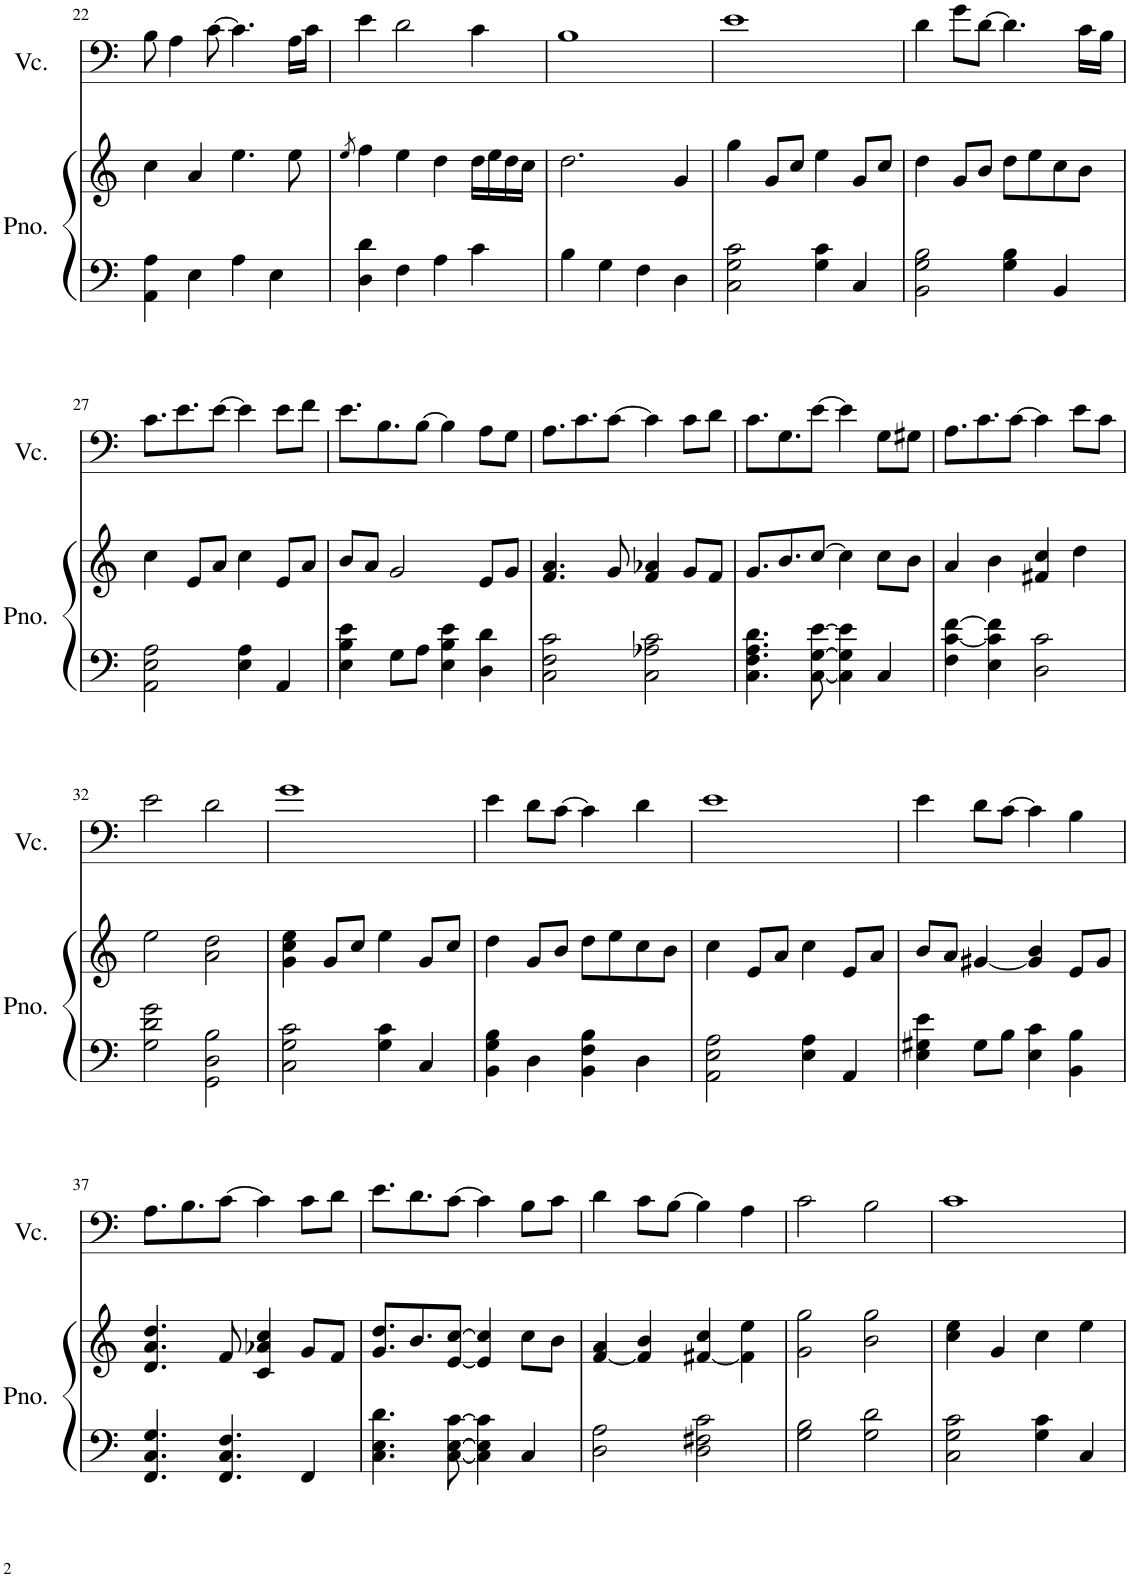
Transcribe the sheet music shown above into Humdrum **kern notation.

**kern	**kern	**kern
*part2	*part2	*part1
*staff3	*staff2	*staff1
*I"Piano	*	*I"Violoncello
*I'Pno.	*	*I'Vc.
!!LO:PB:g=z
*clefF4	*clefG2	*clefF4
*k[]	*k[]	*k[]
*M4/4	*M4/4	*M4/4
=22	=22	=22
4AA\ 4A\	4cc\	8B\
.	.	4A\
4E\	4a/	.
.	.	[8c\
4A\	4.ee\	4.c\]
4E\	.	.
.	8ee\	16A\LL
.	.	16c\JJ
=23	=23	=23
.	8qee/	.
4D\ 4d\	4ff\	4e\
4F\	4ee\	2d\
4A\	4dd\	.
4c\	16dd\LL	4c\
.	16ee\	.
.	16dd\	.
.	16cc\JJ	.
=24	=24	=24
4B\	2.dd\	1B
4G\	.	.
4F\	.	.
4D\	4g/	.
=25	=25	=25
2C\ 2G\ 2c\	4gg\	1e
.	8g/L	.
.	8cc/J	.
4G\ 4c\	4ee\	.
4C/	8g/L	.
.	8cc/J	.
=26	=26	=26
2BB\ 2G\ 2B\	4dd\	4d\
.	8g/L	8g\L
.	8b/J	[8d\J
4G\ 4B\	8dd\L	4.d\]
.	8ee\	.
4BB/	8cc\	.
.	8b\J	16c\LL
.	.	16B\JJ
!!LO:LB:g=z
=27	=27	=27
2AA\ 2E\ 2A\	4cc\	8.c\L
.	.	8.e\
.	8e/L	.
.	8a/J	[8e\J
4E\ 4A\	4cc\	4e\]
4AA/	8e/L	8e\L
.	8a/J	8f\J
=28	=28	=28
4E\ 4B\ 4e\	8b/L	8.e\L
.	8a/J	.
.	.	8.B\
8G\L	2g/	.
8A\J	.	[8B\J
4E\ 4B\ 4e\	.	4B\]
4D\ 4d\	8e/L	8A\L
.	8g/J	8G\J
=29	=29	=29
2C\ 2F\ 2c\	4.f/ 4.a/	8.A\L
.	.	8.c\
.	8g/	[8c\J
2C\ 2A-X\ 2c\	4f/ 4a-X/	4c\]
.	8g/L	8c\L
.	8f/J	8d\J
=30	=30	=30
4.C\ 4.F\ 4.A\ 4.d\	8.g/L	8.c\L
.	8.b/	8.G\
[8C\ [8G\ [8e\	[8cc/J	[8e\J
4C\] 4G\] 4e\]	4cc\]	4e\]
4C/	8cc\L	8G\L
.	8b\J	8G#X\J
=31	=31	=31
4F\ [4c\ [4f\	4a/	8.A\L
.	.	8.c\
4E\ 4c\] 4f\]	4b\	.
.	.	[8c\J
2D\ 2c\	4f#X/ 4cc/	4c\]
.	4dd\	8e\L
.	.	8c\J
!!LO:LB:g=z
=32	=32	=32
2G\ 2d\ 2g\	2ee\	2e\
2GG\ 2D\ 2B\	2a\ 2dd\	2d\
=33	=33	=33
2C\ 2G\ 2c\	4g\ 4cc\ 4ee\	1g
.	8g/L	.
.	8cc/J	.
4G\ 4c\	4ee\	.
4C/	8g/L	.
.	8cc/J	.
=34	=34	=34
4BB\ 4G\ 4B\	4dd\	4e\
4D\	8g/L	8d\L
.	8b/J	[8c\J
4BB\ 4F\ 4B\	8dd\L	4c\]
.	8ee\	.
4D\	8cc\	4d\
.	8b\J	.
=35	=35	=35
2AA\ 2E\ 2A\	4cc\	1e
.	8e/L	.
.	8a/J	.
4E\ 4A\	4cc\	.
4AA/	8e/L	.
.	8a/J	.
=36	=36	=36
4E\ 4G#X\ 4e\	8b/L	4e\
.	8a/J	.
8G#\L	[4g#X/	8d\L
8B\J	.	[8c\J
4E\ 4c\	4g#/] 4b/	4c\]
4BB\ 4B\	8e/L	4B\
.	8g#/J	.
!!LO:LB:g=z
=37	=37	=37
4.FF/ 4.C/ 4.G/	4.d/ 4.a/ 4.dd/	8.A\L
.	.	8.B\
4.FF/ 4.C/ 4.F/	8f/	[8c\J
.	4c/ 4a-X/ 4cc/	4c\]
4FF/	8g/L	8c\L
.	8f/J	8d\J
=38	=38	=38
4.C\ 4.E\ 4.d\	8.g/ 8.dd/L	8.e\L
.	8.b/	8.d\
[8C\ [8E\ [8c\	[8e/ [8cc/J	[8c\J
4C\] 4E\] 4c\]	4e/] 4cc/]	4c\]
4C/	8cc\L	8B\L
.	8b\J	8c\J
=39	=39	=39
2D\ 2A\	[4f/ 4a/	4d\
.	4f/] 4b/	8c\L
.	.	[8B\J
2D\ 2F#X\ 2c\	[4f#X/ 4cc/	4B\]
.	4f#\] 4ee\	4A\
=40	=40	=40
2G\ 2B\	2g\ 2gg\	2c\
2G\ 2d\	2b\ 2gg\	2B\
=41	=41	=41
2C\ 2G\ 2c\	4cc\ 4ee\	1c
.	4g/	.
4G\ 4c\	4cc\	.
4C/	4ee\	.
=	=	=
*-	*-	*-
